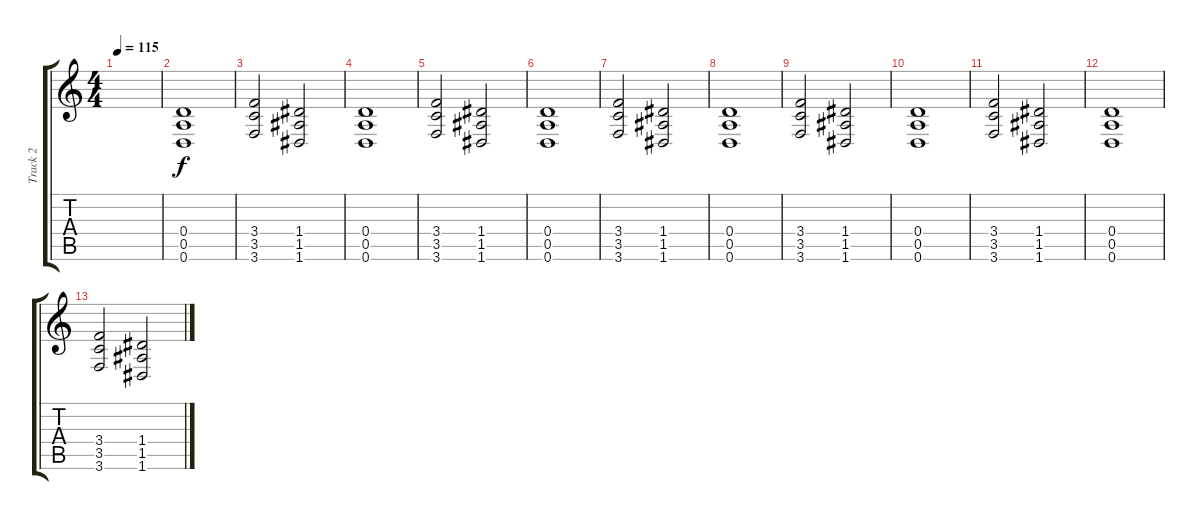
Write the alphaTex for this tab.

\track ("Track 2" "Track 2") {instrument distortionguitar}
\staff {score tabs}
\tuning (E4 B3 G3 D3 A2 D2) {hide}
\ts (4 4)
\tempo 115
\clef g2
\ks c
|
(0.4 0.5 0.6).1 |
(3.4 3.5 3.6).2 (1.4 1.5 1.6).2 |
(0.4 0.5 0.6).1 |
(3.4 3.5 3.6).2 (1.4 1.5 1.6).2 |
(0.4 0.5 0.6).1 |
(3.4 3.5 3.6).2 (1.4 1.5 1.6).2 |
(0.4 0.5 0.6).1 |
(3.4 3.5 3.6).2 (1.4 1.5 1.6).2 |
(0.4 0.5 0.6).1 |
(3.4 3.5 3.6).2 (1.4 1.5 1.6).2 |
(0.4 0.5 0.6).1 |
(3.4 3.5 3.6).2 (1.4 1.5 1.6).2
